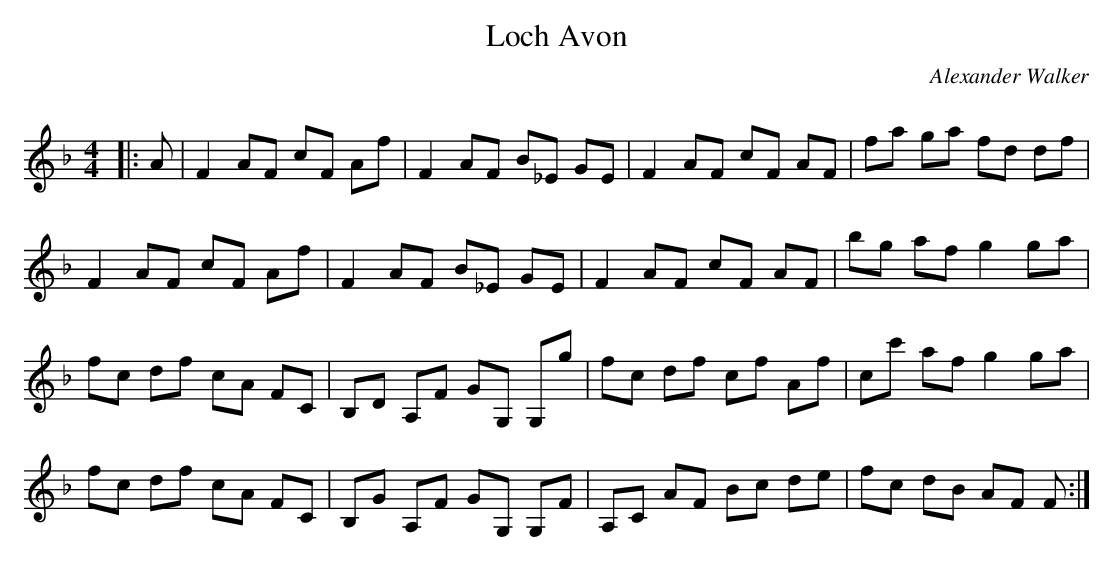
X:1
T: Loch Avon
C:Alexander Walker
Q: 232
K:F
M:4/4
L:1/8
|:A|F2 AF cF Af|F2 AF B_E GE|F2 AF cF AF|fa ga fd df|
F2 AF cF Af|F2 AF B_E GE|F2 AF cF AF|bg af g2 ga|
fc df cA FC|B,D A,F GG, G,g|fc df cf Af|cc' af g2 ga|
fc df cA FC|B,G A,F GG, G,F|A,C AF Bc de|fc dB AF F:|
